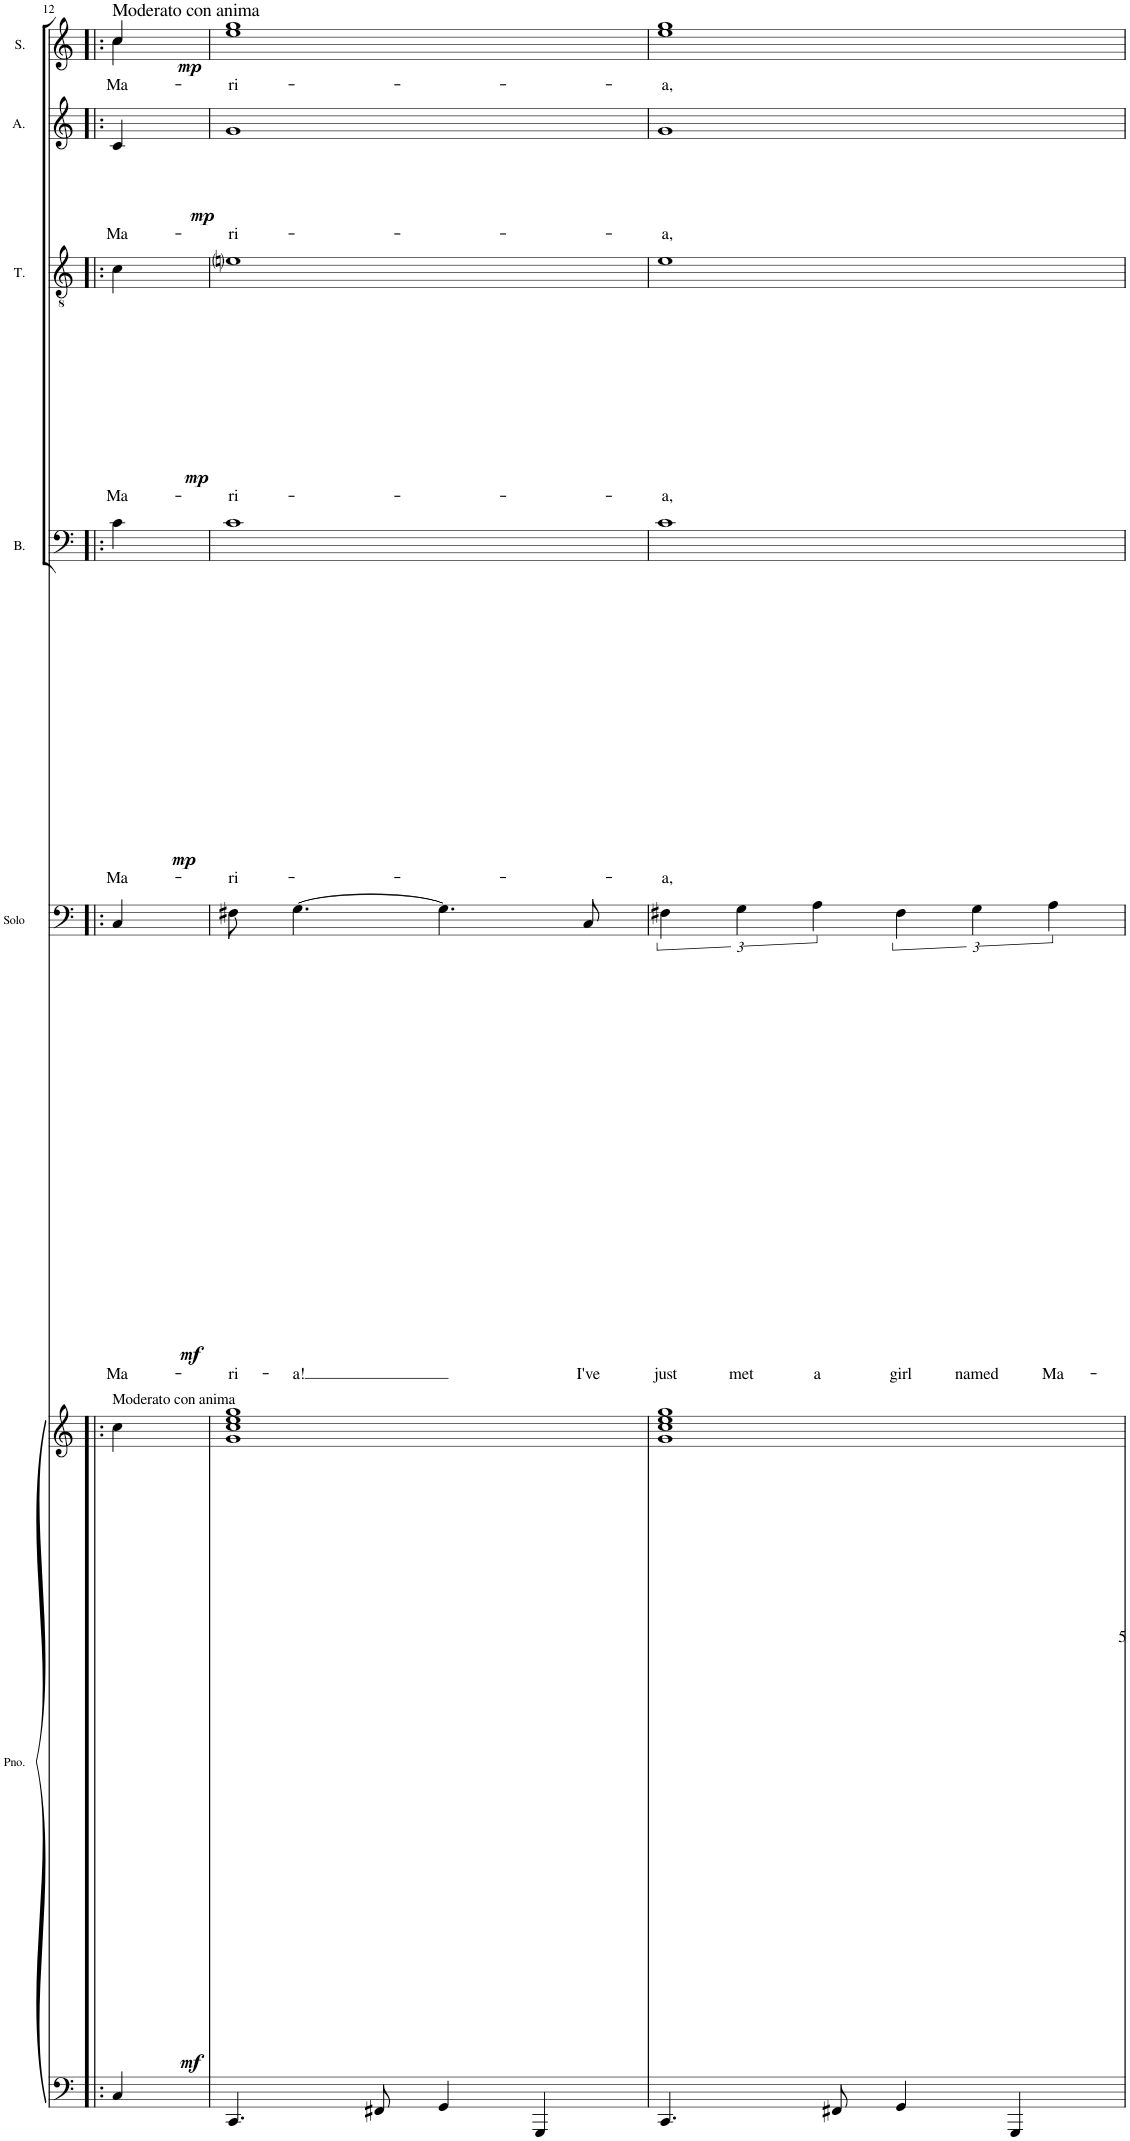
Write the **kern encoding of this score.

**kern	**kern	**dynam	**kern	**text	**dynam	**kern	**text	**dynam	**kern	**text	**dynam	**kern	**text	**dynam	**kern	**text	**dynam
*part6	*part6	*part6	*part5	*part5	*part5	*part4	*part4	*part4	*part3	*part3	*part3	*part2	*part2	*part2	*part1	*part1	*part1
*staff7	*staff6	*staff6/7	*staff5	*staff5	*staff5	*staff4	*staff4	*staff4	*staff3	*staff3	*staff3	*staff2	*staff2	*staff2	*staff1	*staff1	*staff1
*I"Piano	*	*	*I"Bass Solo	*	*	*I"Bass	*	*	*I"Tenor	*	*	*I"Alto	*	*	*I"Soprano	*	*
*I'Pno.	*	*	*I'Solo	*	*	*I'B.	*	*	*I'T.	*	*	*I'A.	*	*	*I'S.	*	*
!!LO:PB:g=z
*clefF4	*clefG2	*	*clefF4	*	*	*clefF4	*	*	*clefGv2	*	*	*clefG2	*	*	*clefG2	*	*
*k[]	*k[]	*	*k[]	*	*	*k[]	*	*	*k[]	*	*	*k[]	*	*	*k[]	*	*
*M4/4	*M4/4	*	*M4/4	*	*	*M4/4	*	*	*M4/4	*	*	*M4/4	*	*	*M4/4	*	*
*met(c)	*met(c)	*	*met(c)	*	*	*met(c)	*	*	*met(c)	*	*	*met(c)	*	*	*met(c)	*	*
=12!|:	=12!|:	=12!|:	=12!|:	=12!|:	=12!|:	=12!|:	=12!|:	=12!|:	=12!|:	=12!|:	=12!|:	=12!|:	=12!|:	=12!|:	=12!|:	=12!|:	=12!|:
!	!	!	!	!	!	!	!	!	!	!	!	!	!	!	!LO:TX:a:t=Moderato con anima	!	!
!	!LO:TX:a:t=Moderato con anima	!	!	!	!	!	!	!	!	!	!	!	!	!	!	!	!
!	!	!LO:DY:b	!	!LO:LY:b	!LO:DY:b	!	!LO:LY:b	!LO:DY:b	!	!LO:LY:b	!LO:DY:b	!	!LO:LY:b	!LO:DY:b	!	!LO:LY:b	!LO:DY:b
*	*	*	*	*	*	*	*	*	*	*	*	*	*	*	*^	*	*
4C/	4cc\	mf	4C/	Ma-	mf	4c\	Ma-	mp	4c\	Ma-	mp	4c/	Ma-	mp	4cc/	4cc\	Ma-	mp
=13	=13	=13	=13	=13	=13	=13	=13	=13	=13	=13	=13	=13	=13	=13	=13	=13	=13	=13
!	!	!	!	!LO:LY:b	!	!	!LO:LY:b	!	!	!LO:LY:b	!	!	!LO:LY:b	!	!	!	!LO:LY:b	!
4.CC/	1g 1cc 1ee 1gg	.	8F#X\	-ri-	.	1c	-ri-	.	1eni	-ri-	.	1g	-ri-	.	1gg	1ee	-ri-	.
!	!	!	!	!LO:LY:b	!	!	!	!	!	!	!	!	!	!	!	!	!	!
.	.	.	[4.G\	-a!	.	.	.	.	.	.	.	.	.	.	.	.	.	.
8FF#X/	.	.	.	.	.	.	.	.	.	.	.	.	.	.	.	.	.	.
4GG/	.	.	4.G\]	.	.	.	.	.	.	.	.	.	.	.	.	.	.	.
4GGG/	.	.	.	.	.	.	.	.	.	.	.	.	.	.	.	.	.	.
!	!	!	!	!LO:LY:b	!	!	!	!	!	!	!	!	!	!	!	!	!	!
.	.	.	8C/	I've	.	.	.	.	.	.	.	.	.	.	.	.	.	.
=14	=14	=14	=14	=14	=14	=14	=14	=14	=14	=14	=14	=14	=14	=14	=14	=14	=14	=14
!	!	!	!	!LO:LY:b	!	!	!LO:LY:b	!	!	!LO:LY:b	!	!	!LO:LY:b	!	!	!	!LO:LY:b	!
4.CC/	1g 1cc 1ee 1gg	.	6F#X\	just	.	1c	-a,	.	1e	-a,	.	1g	-a,	.	1gg	1ee	-a,	.
!	!	!	!	!LO:LY:b	!	!	!	!	!	!	!	!	!	!	!	!	!	!
.	.	.	6G\	met	.	.	.	.	.	.	.	.	.	.	.	.	.	.
!	!	!	!	!LO:LY:b	!	!	!	!	!	!	!	!	!	!	!	!	!	!
.	.	.	6A\	a	.	.	.	.	.	.	.	.	.	.	.	.	.	.
8FF#X/	.	.	.	.	.	.	.	.	.	.	.	.	.	.	.	.	.	.
!	!	!	!	!LO:LY:b	!	!	!	!	!	!	!	!	!	!	!	!	!	!
4GG/	.	.	6F#\	girl	.	.	.	.	.	.	.	.	.	.	.	.	.	.
!	!	!	!	!LO:LY:b	!	!	!	!	!	!	!	!	!	!	!	!	!	!
.	.	.	6G\	named	.	.	.	.	.	.	.	.	.	.	.	.	.	.
4GGG/	.	.	.	.	.	.	.	.	.	.	.	.	.	.	.	.	.	.
!	!	!	!	!LO:LY:b	!	!	!	!	!	!	!	!	!	!	!	!	!	!
.	.	.	6A\	Ma-	.	.	.	.	.	.	.	.	.	.	.	.	.	.
*	*	*	*	*	*	*	*	*	*	*	*	*	*	*	*v	*v	*	*
=	=	=	=	=	=	=	=	=	=	=	=	=	=	=	=	=	=
*-	*-	*-	*-	*-	*-	*-	*-	*-	*-	*-	*-	*-	*-	*-	*-	*-	*-
